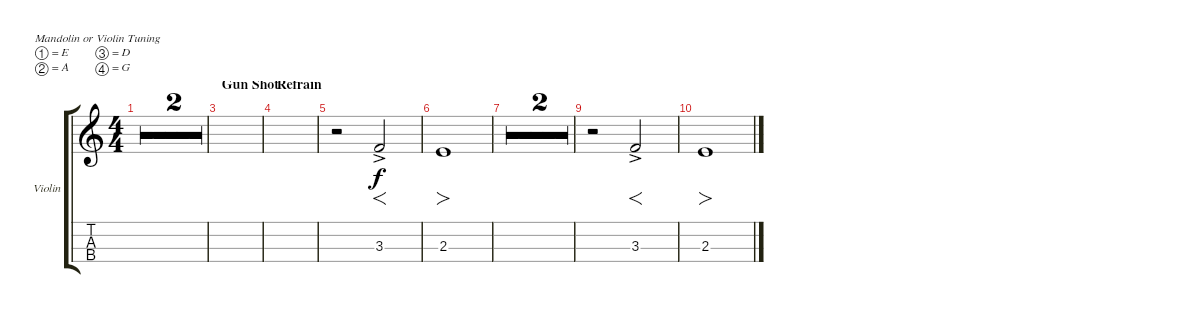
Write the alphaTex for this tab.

\bracketExtendMode groupsimilarinstruments
\firstSystemTrackNameOrientation horizontal
\otherSystemsTrackNameOrientation horizontal
\track ("Michael Kamen" "Violin") {multiBarRest instrument violin}
\staff {score tabs}
\tuning (E5 A4 D4 G3)
\ts (4 4)
\tempo 116
\clef g2
\ks c
|
\barLineRight lightlight
|
\section ("" "Gun Shot")
|
\section ("" "Refrain")
|
r.2 3.3{ac}.2{f} |
2.3.1{fo} |
|
|
r.2 3.3{ac}.2{f} |
2.3.1{fo}
